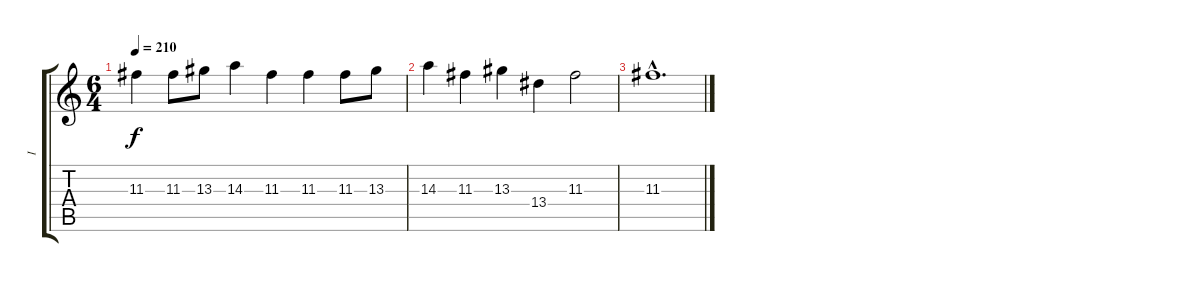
\track ("I" "I") {instrument acousticguitarnylon}
\staff {score tabs}
\tuning (E4 B3 G3 D3 A2 E2) {hide}
\ts (6 4)
\tempo 210
\clef g2
\ks c
11.3.4{dy f} 11.3.8 13.3.8 14.3.4 11.3.4 11.3.4 11.3.8 13.3.8 |
14.3.4 11.3.4 13.3.4 13.4.4 11.3.2 |
11.3{hac}.1{d}
